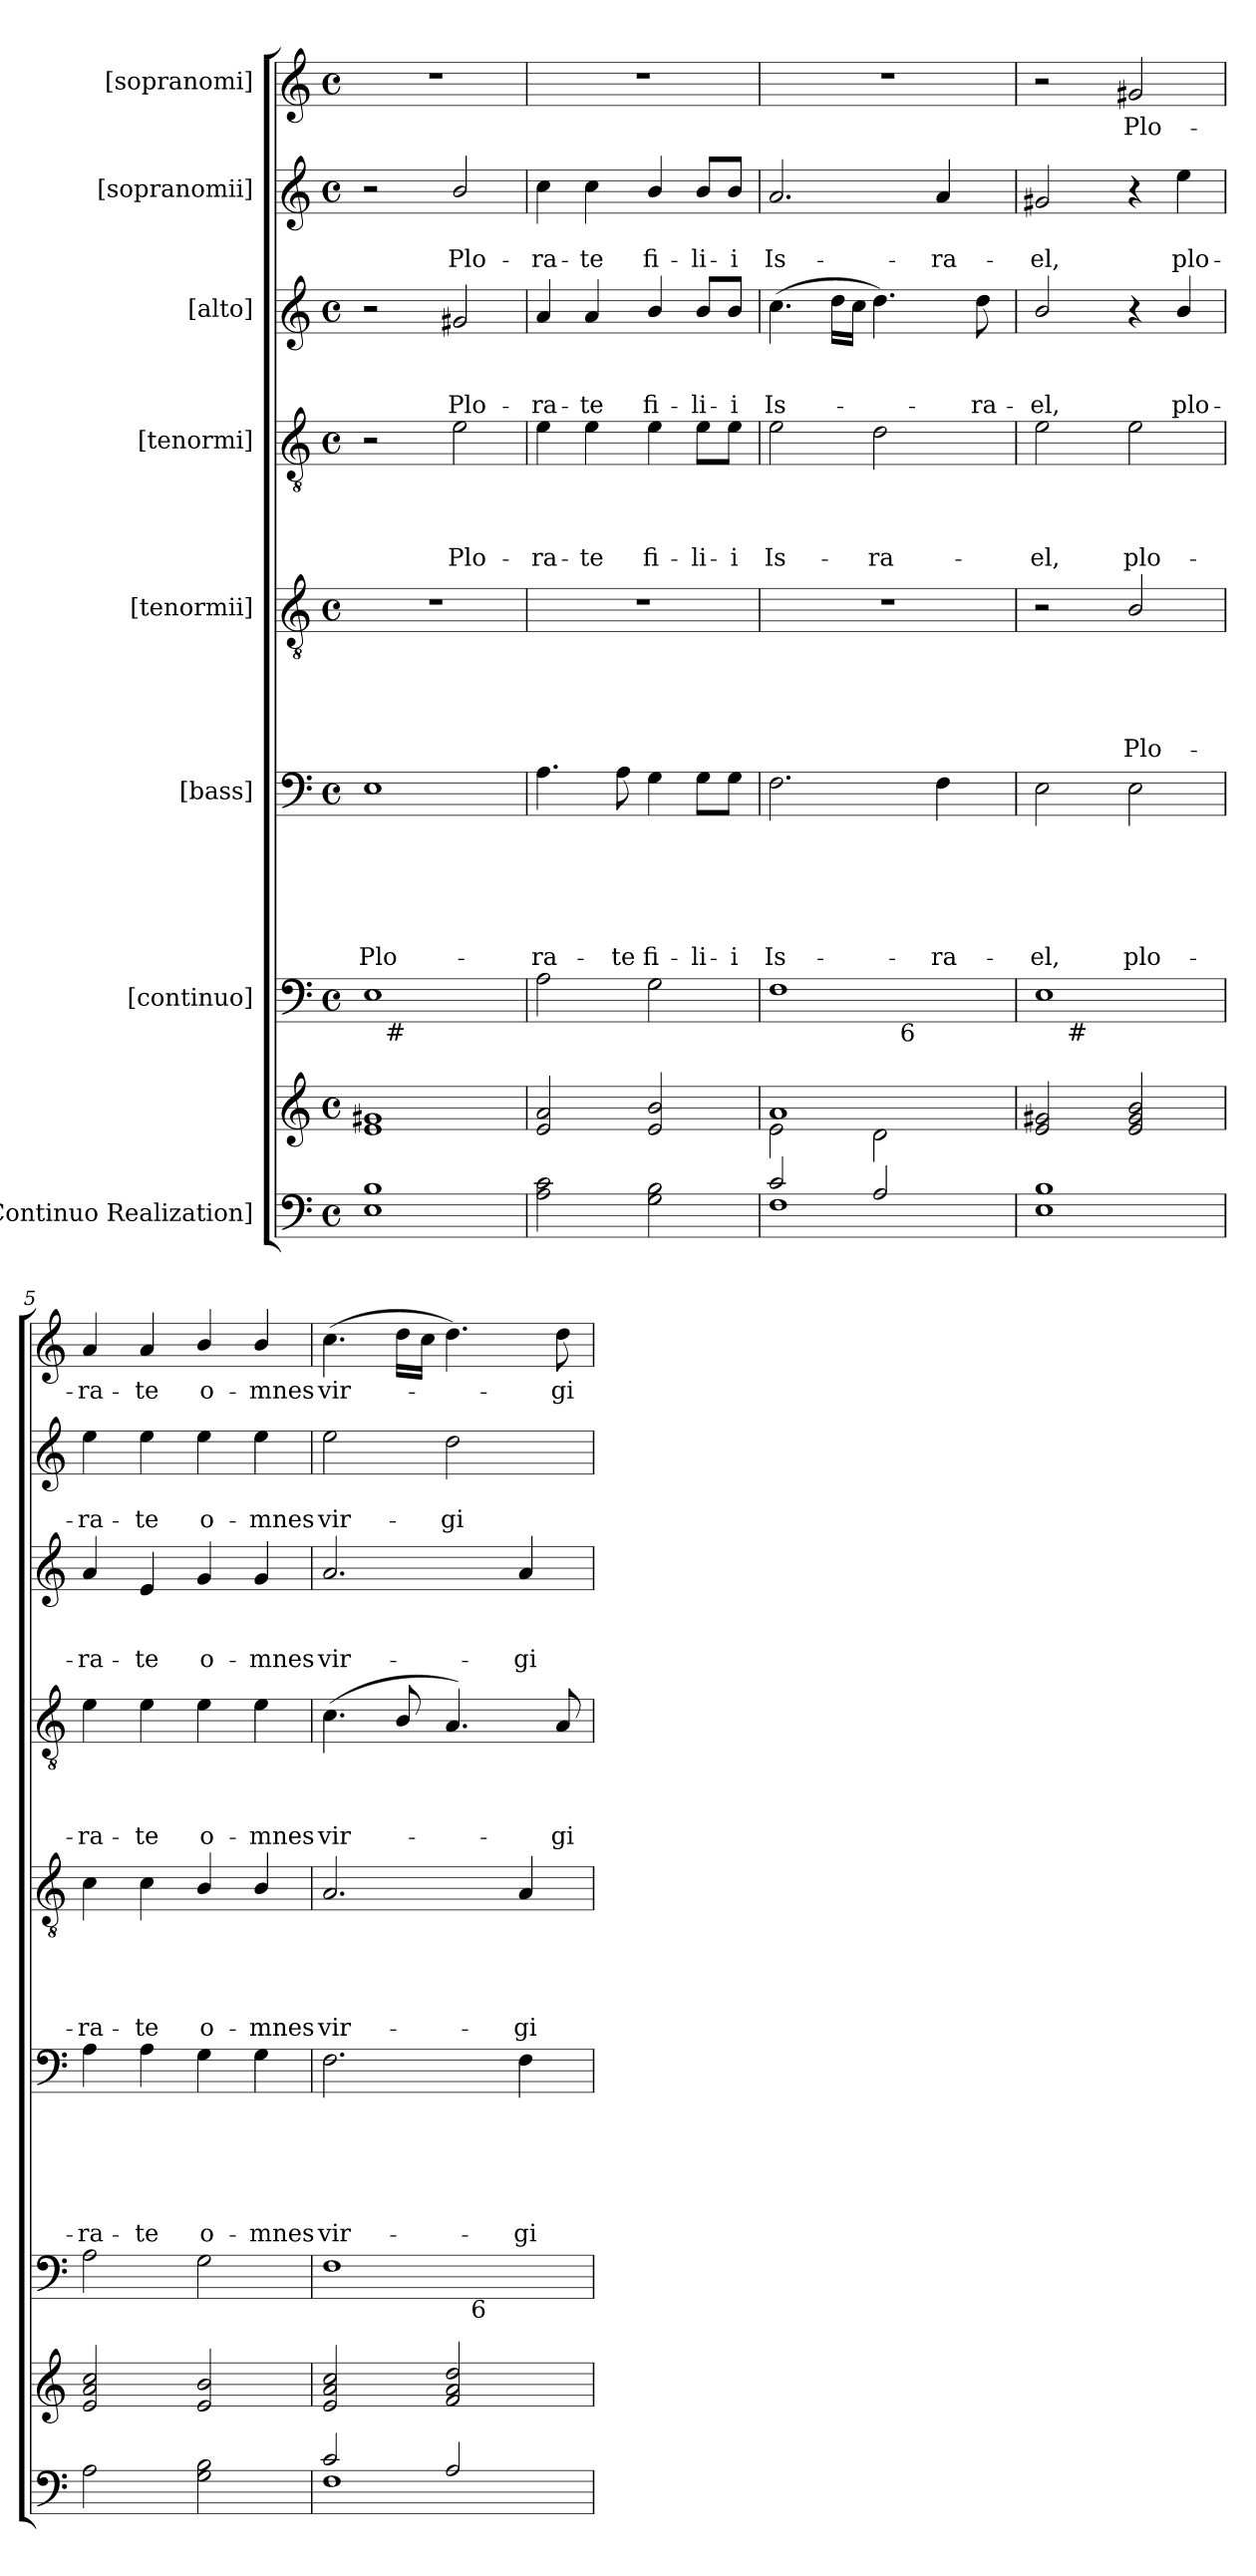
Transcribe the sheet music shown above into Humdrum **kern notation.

**kern	**kern	**kern	**kern	**text	**text	**text	**text	**text	**text	**kern	**text	**text	**text	**text	**text	**kern	**text	**text	**text	**text	**kern	**text	**text	**text	**kern	**text	**text	**kern	**text
*part8	*part8	*part7	*part6	*part6	*part6	*part6	*part6	*part6	*part6	*part5	*part5	*part5	*part5	*part5	*part5	*part4	*part4	*part4	*part4	*part4	*part3	*part3	*part3	*part3	*part2	*part2	*part2	*part1	*part1
*staff9	*staff8	*staff7	*staff6	*staff6	*staff6	*staff6	*staff6	*staff6	*staff6	*staff5	*staff5	*staff5	*staff5	*staff5	*staff5	*staff4	*staff4	*staff4	*staff4	*staff4	*staff3	*staff3	*staff3	*staff3	*staff2	*staff2	*staff2	*staff1	*staff1
*I"[Continuo Realization]	*	*I"[continuo]	*I"[bass]	*	*	*	*	*	*	*I"[tenormii]	*	*	*	*	*	*I"[tenormi]	*	*	*	*	*I"[alto]	*	*	*	*I"[sopranomii]	*	*	*I"[sopranomi]	*
*clefF4	*clefG2	*clefF4	*clefF4	*	*	*	*	*	*	*clefGv2	*	*	*	*	*	*clefGv2	*	*	*	*	*clefG2	*	*	*	*clefG2	*	*	*clefG2	*
*k[]	*k[]	*k[]	*k[]	*	*	*	*	*	*	*k[]	*	*	*	*	*	*k[]	*	*	*	*	*k[]	*	*	*	*k[]	*	*	*k[]	*
*C:	*C:	*C:	*C:	*	*	*	*	*	*	*C:	*	*	*	*	*	*C:	*	*	*	*	*C:	*	*	*	*C:	*	*	*C:	*
*M4/4	*M4/4	*M4/4	*M4/4	*	*	*	*	*	*	*M4/4	*	*	*	*	*	*M4/4	*	*	*	*	*M4/4	*	*	*	*M4/4	*	*	*M4/4	*
*met(c)	*met(c)	*met(c)	*met(c)	*	*	*	*	*	*	*met(c)	*	*	*	*	*	*met(c)	*	*	*	*	*met(c)	*	*	*	*met(c)	*	*	*met(c)	*
=1	=1	=1	=1	=1	=1	=1	=1	=1	=1	=1	=1	=1	=1	=1	=1	=1	=1	=1	=1	=1	=1	=1	=1	=1	=1	=1	=1	=1	=1
!	!	!	!	!	!	!	!	!	!LO:LY:b	!	!	!	!	!	!	!	!	!	!	!	!	!	!	!	!	!	!	!	!
*	*	*^	*	*	*	*	*	*	*	*	*	*	*	*	*	*	*	*	*	*	*	*	*	*	*	*	*	*	*
1E 1B	1e 1g#X	1E	16ryy	1E	.	.	.	.	.	Plo-	1r	.	.	.	.	.	2r	.	.	.	.	2r	.	.	.	2r	.	.	1r	.
!	!	!	!LO:TX:b:t=#	!	!	!	!	!	!	!	!	!	!	!	!	!	!	!	!	!	!	!	!	!	!	!	!	!	!	!
.	.	.	2...ryy	.	.	.	.	.	.	.	.	.	.	.	.	.	.	.	.	.	.	.	.	.	.	.	.	.	.	.
!	!	!	!	!	!	!	!	!	!	!	!	!	!	!	!	!	!	!	!	!	!LO:LY:b	!	!	!	!LO:LY:b	!	!	!LO:LY:b	!	!
.	.	.	.	.	.	.	.	.	.	.	.	.	.	.	.	.	2e\	.	.	.	Plo-	2g#X/	.	.	Plo-	2b/	.	Plo-	.	.
=2	=2	=2	=2	=2	=2	=2	=2	=2	=2	=2	=2	=2	=2	=2	=2	=2	=2	=2	=2	=2	=2	=2	=2	=2	=2	=2	=2	=2	=2	=2
!	!	!	!	!	!	!	!	!	!	!LO:LY:b	!	!	!	!	!	!	!	!	!	!	!LO:LY:b	!	!	!	!LO:LY:b	!	!	!LO:LY:b	!	!
*	*	*v	*v	*	*	*	*	*	*	*	*	*	*	*	*	*	*	*	*	*	*	*	*	*	*	*	*	*	*	*
2A\ 2c\	2e/ 2a/	2A\	4.A\	.	.	.	.	.	-ra-	1r	.	.	.	.	.	4e\	.	.	.	-ra-	4a/	.	.	-ra-	4cc\	.	-ra-	1r	.
!	!	!	!	!	!	!	!	!	!	!	!	!	!	!	!	!	!	!	!	!LO:LY:b	!	!	!	!LO:LY:b	!	!	!LO:LY:b	!	!
.	.	.	.	.	.	.	.	.	.	.	.	.	.	.	.	4e\	.	.	.	-te	4a/	.	.	-te	4cc\	.	-te	.	.
!	!	!	!	!	!	!	!	!	!LO:LY:b	!	!	!	!	!	!	!	!	!	!	!	!	!	!	!	!	!	!	!	!
.	.	.	8A\	.	.	.	.	.	-te	.	.	.	.	.	.	.	.	.	.	.	.	.	.	.	.	.	.	.	.
!	!	!	!	!	!	!	!	!	!LO:LY:b	!	!	!	!	!	!	!	!	!	!	!LO:LY:b	!	!	!	!LO:LY:b	!	!	!LO:LY:b	!	!
2G\> 2B\>	2e/ 2b/	2G>\	4G\	.	.	.	.	.	fi-	.	.	.	.	.	.	4e\	.	.	.	fi-	4b/	.	.	fi-	4b/	.	fi-	.	.
!	!	!	!	!	!	!	!	!	!LO:LY:b	!	!	!	!	!	!	!	!	!	!	!LO:LY:b	!	!	!	!LO:LY:b	!	!	!LO:LY:b	!	!
.	.	.	8G\L	.	.	.	.	.	-li-	.	.	.	.	.	.	8e\L	.	.	.	-li-	8b/L	.	.	-li-	8b/L	.	-li-	.	.
!	!	!	!	!	!	!	!	!	!LO:LY:b:rj	!	!	!	!	!	!	!	!	!	!	!LO:LY:b:rj	!	!	!	!LO:LY:b:rj	!	!	!LO:LY:b:rj	!	!
.	.	.	8G\J	.	.	.	.	.	-i	.	.	.	.	.	.	8e\J	.	.	.	-i	8b/J	.	.	-i	8b/J	.	-i	.	.
=3	=3	=3	=3	=3	=3	=3	=3	=3	=3	=3	=3	=3	=3	=3	=3	=3	=3	=3	=3	=3	=3	=3	=3	=3	=3	=3	=3	=3	=3
*^	*^	*	*	*	*	*	*	*	*	*	*	*	*	*	*	*	*	*	*	*	*	*	*	*	*	*	*	*	*
!	!	!	!	!	!	!	!	!	!	!	!LO:LY:b	!	!	!	!	!	!	!	!	!	!	!LO:LY:b	!	!	!	!LO:LY:b	!	!	!LO:LY:b	!	!
*	*	*	*	*^	*	*	*	*	*	*	*	*	*	*	*	*	*	*	*	*	*	*	*	*	*	*	*	*	*	*	*
2c/	1F	1a	2e\	1F	2ryy	2.F\	.	.	.	.	.	Is-	1r	.	.	.	.	.	2e\	.	.	.	Is-	(>4.cc\	.	.	Is-	2.a/	.	Is-	1r	.
.	.	.	.	.	.	.	.	.	.	.	.	.	.	.	.	.	.	.	.	.	.	.	.	16dd\LL	.	.	.	.	.	.	.	.
.	.	.	.	.	.	.	.	.	.	.	.	.	.	.	.	.	.	.	.	.	.	.	.	16cc\JJ	.	.	.	.	.	.	.	.
!	!	!	!	!	!	!	!	!	!	!	!	!	!	!	!	!	!	!	!	!	!	!	!LO:LY:b	!	!	!	!	!	!	!	!	!
2A/	.	.	2d\	.	16.ryy	.	.	.	.	.	.	.	.	.	.	.	.	.	2d\	.	.	.	-ra-	4.dd\)	.	.	.	.	.	.	.	.
!	!	!	!	!	!LO:TX:b:t=6	!	!	!	!	!	!	!	!	!	!	!	!	!	!	!	!	!	!	!	!	!	!	!	!	!	!	!
.	.	.	.	.	4ryy	.	.	.	.	.	.	.	.	.	.	.	.	.	.	.	.	.	.	.	.	.	.	.	.	.	.	.
!	!	!	!	!	!	!	!	!	!	!	!	!LO:LY:b	!	!	!	!	!	!	!	!	!	!	!	!	!	!	!	!	!	!LO:LY:b	!	!
.	.	.	.	.	.	4F\	.	.	.	.	.	-ra-	.	.	.	.	.	.	.	.	.	.	.	.	.	.	.	4a/	.	-ra-	.	.
.	.	.	.	.	8ryy	.	.	.	.	.	.	.	.	.	.	.	.	.	.	.	.	.	.	.	.	.	.	.	.	.	.	.
!	!	!	!	!	!	!	!	!	!	!	!	!	!	!	!	!	!	!	!	!	!	!	!	!	!	!	!LO:LY:b	!	!	!	!	!
.	.	.	.	.	.	.	.	.	.	.	.	.	.	.	.	.	.	.	.	.	.	.	.	8dd\	.	.	-ra-	.	.	.	.	.
.	.	.	.	.	32ryy	.	.	.	.	.	.	.	.	.	.	.	.	.	.	.	.	.	.	.	.	.	.	.	.	.	.	.
=4	=4	=4	=4	=4	=4	=4	=4	=4	=4	=4	=4	=4	=4	=4	=4	=4	=4	=4	=4	=4	=4	=4	=4	=4	=4	=4	=4	=4	=4	=4	=4	=4
!	!	!	!	!	!	!	!	!	!	!	!	!LO:LY:b	!	!	!	!	!	!	!	!	!	!	!LO:LY:b	!	!	!	!LO:LY:b	!	!	!LO:LY:b	!	!
*v	*v	*	*	*	*	*	*	*	*	*	*	*	*	*	*	*	*	*	*	*	*	*	*	*	*	*	*	*	*	*	*	*
*	*v	*v	*	*	*	*	*	*	*	*	*	*	*	*	*	*	*	*	*	*	*	*	*	*	*	*	*	*	*	*	*
1E 1B	2e/ 2g#X/	1E	8ryy	2E\	.	.	.	.	.	-el,	2r	.	.	.	.	.	2e\	.	.	.	-el,	2b/	.	.	-el,	2g#X/	.	-el,	2r	.
!	!	!	!LO:TX:b:t=#	!	!	!	!	!	!	!	!	!	!	!	!	!	!	!	!	!	!	!	!	!	!	!	!	!	!	!
.	.	.	2..ryy	.	.	.	.	.	.	.	.	.	.	.	.	.	.	.	.	.	.	.	.	.	.	.	.	.	.	.
!	!	!	!	!	!	!	!	!	!	!LO:LY:b	!	!	!	!	!	!LO:LY:b	!	!	!	!	!LO:LY:b	!	!	!	!	!	!	!	!	!LO:LY:b
.	2e/ 2g#/ 2b/	.	.	2E\	.	.	.	.	.	plo-	2B/	.	.	.	.	Plo-	2e\	.	.	.	plo-	4r	.	.	.	4r	.	.	2g#X/	Plo-
!	!	!	!	!	!	!	!	!	!	!	!	!	!	!	!	!	!	!	!	!	!	!	!	!	!LO:LY:b	!	!	!LO:LY:b	!	!
.	.	.	.	.	.	.	.	.	.	.	.	.	.	.	.	.	.	.	.	.	.	4b/	.	.	plo-	4ee\	.	plo-	.	.
=5	=5	=5	=5	=5	=5	=5	=5	=5	=5	=5	=5	=5	=5	=5	=5	=5	=5	=5	=5	=5	=5	=5	=5	=5	=5	=5	=5	=5	=5	=5
!	!	!	!	!	!	!	!	!	!	!LO:LY:b	!	!	!	!	!	!LO:LY:b	!	!	!	!	!LO:LY:b	!	!	!	!LO:LY:b	!	!	!LO:LY:b	!	!LO:LY:b
*	*	*v	*v	*	*	*	*	*	*	*	*	*	*	*	*	*	*	*	*	*	*	*	*	*	*	*	*	*	*	*
2A\	2e/ 2a/ 2cc/	2A\	4A\	.	.	.	.	.	-ra-	4c\	.	.	.	.	-ra-	4e\	.	.	.	-ra-	4a/	.	.	-ra-	4ee\	.	-ra-	4a/	-ra-
!	!	!	!	!	!	!	!	!	!LO:LY:b	!	!	!	!	!	!LO:LY:b	!	!	!	!	!LO:LY:b	!	!	!	!LO:LY:b	!	!	!LO:LY:b	!	!LO:LY:b
.	.	.	4A\	.	.	.	.	.	-te	4c\	.	.	.	.	-te	4e\	.	.	.	-te	4e/	.	.	-te	4ee\	.	-te	4a/	-te
!	!	!	!	!	!	!	!	!	!LO:LY:b	!	!	!	!	!	!LO:LY:b	!	!	!	!	!LO:LY:b	!	!	!	!LO:LY:b	!	!	!LO:LY:b	!	!LO:LY:b
2G\> 2B\>	2e/ 2b/	2G>\	4G\	.	.	.	.	.	o-	4B/	.	.	.	.	o-	4e\	.	.	.	o-	4g/	.	.	o-	4ee\	.	o-	4b/	o-
!	!	!	!	!	!	!	!	!	!LO:LY:b	!	!	!	!	!	!LO:LY:b	!	!	!	!	!LO:LY:b	!	!	!	!LO:LY:b	!	!	!LO:LY:b	!	!LO:LY:b
.	.	.	4G\	.	.	.	.	.	-mnes	4B/	.	.	.	.	-mnes	4e\	.	.	.	-mnes	4g/	.	.	-mnes	4ee\	.	-mnes	4b/	-mnes
!!LO:PB:g=z
=6	=6	=6	=6	=6	=6	=6	=6	=6	=6	=6	=6	=6	=6	=6	=6	=6	=6	=6	=6	=6	=6	=6	=6	=6	=6	=6	=6	=6	=6
*^	*	*	*	*	*	*	*	*	*	*	*	*	*	*	*	*	*	*	*	*	*	*	*	*	*	*	*	*	*
!	!	!	!	!	!	!	!	!	!	!LO:LY:b	!	!	!	!	!	!LO:LY:b	!	!	!	!	!LO:LY:b	!	!	!	!LO:LY:b	!	!	!LO:LY:b	!	!LO:LY:b
*	*	*	*^	*	*	*	*	*	*	*	*	*	*	*	*	*	*	*	*	*	*	*	*	*	*	*	*	*	*	*
2c/	1F	2e/ 2a/ 2cc/	1F	2ryy	2.F\	.	.	.	.	.	vir-	2.A/	.	.	.	.	vir-	(>4.c\	.	.	.	vir-	2.a/	.	.	vir-	2ee\	.	vir-	(>4.cc\	vir-
.	.	.	.	.	.	.	.	.	.	.	.	.	.	.	.	.	.	8B/	.	.	.	.	.	.	.	.	.	.	.	16dd\LL	.
.	.	.	.	.	.	.	.	.	.	.	.	.	.	.	.	.	.	.	.	.	.	.	.	.	.	.	.	.	.	16cc\JJ	.
!	!	!	!	!	!	!	!	!	!	!	!	!	!	!	!	!	!	!	!	!	!	!	!	!	!	!	!	!	!LO:LY:b	!	!
2A/	.	2f/ 2a/ 2dd/	.	16ryy	.	.	.	.	.	.	.	.	.	.	.	.	.	4.A/)	.	.	.	.	.	.	.	.	2dd\	.	-gi-	4.dd\)	.
!	!	!	!	!LO:TX:b:t=6	!	!	!	!	!	!	!	!	!	!	!	!	!	!	!	!	!	!	!	!	!	!	!	!	!	!	!
.	.	.	.	4..ryy	.	.	.	.	.	.	.	.	.	.	.	.	.	.	.	.	.	.	.	.	.	.	.	.	.	.	.
!	!	!	!	!	!	!	!	!	!	!	!LO:LY:b	!	!	!	!	!	!LO:LY:b	!	!	!	!	!	!	!	!	!LO:LY:b	!	!	!	!	!
.	.	.	.	.	4F\	.	.	.	.	.	-gi-	4A/	.	.	.	.	-gi-	.	.	.	.	.	4a/	.	.	-gi-	.	.	.	.	.
!	!	!	!	!	!	!	!	!	!	!	!	!	!	!	!	!	!	!	!	!	!	!LO:LY:b	!	!	!	!	!	!	!	!	!LO:LY:b
.	.	.	.	.	.	.	.	.	.	.	.	.	.	.	.	.	.	8A/	.	.	.	-gi-	.	.	.	.	.	.	.	8dd\	-gi-
*v	*v	*	*v	*v	*	*	*	*	*	*	*	*	*	*	*	*	*	*	*	*	*	*	*	*	*	*	*	*	*	*	*
=	=	=	=	=	=	=	=	=	=	=	=	=	=	=	=	=	=	=	=	=	=	=	=	=	=	=	=	=	=
*-	*-	*-	*-	*-	*-	*-	*-	*-	*-	*-	*-	*-	*-	*-	*-	*-	*-	*-	*-	*-	*-	*-	*-	*-	*-	*-	*-	*-	*-
